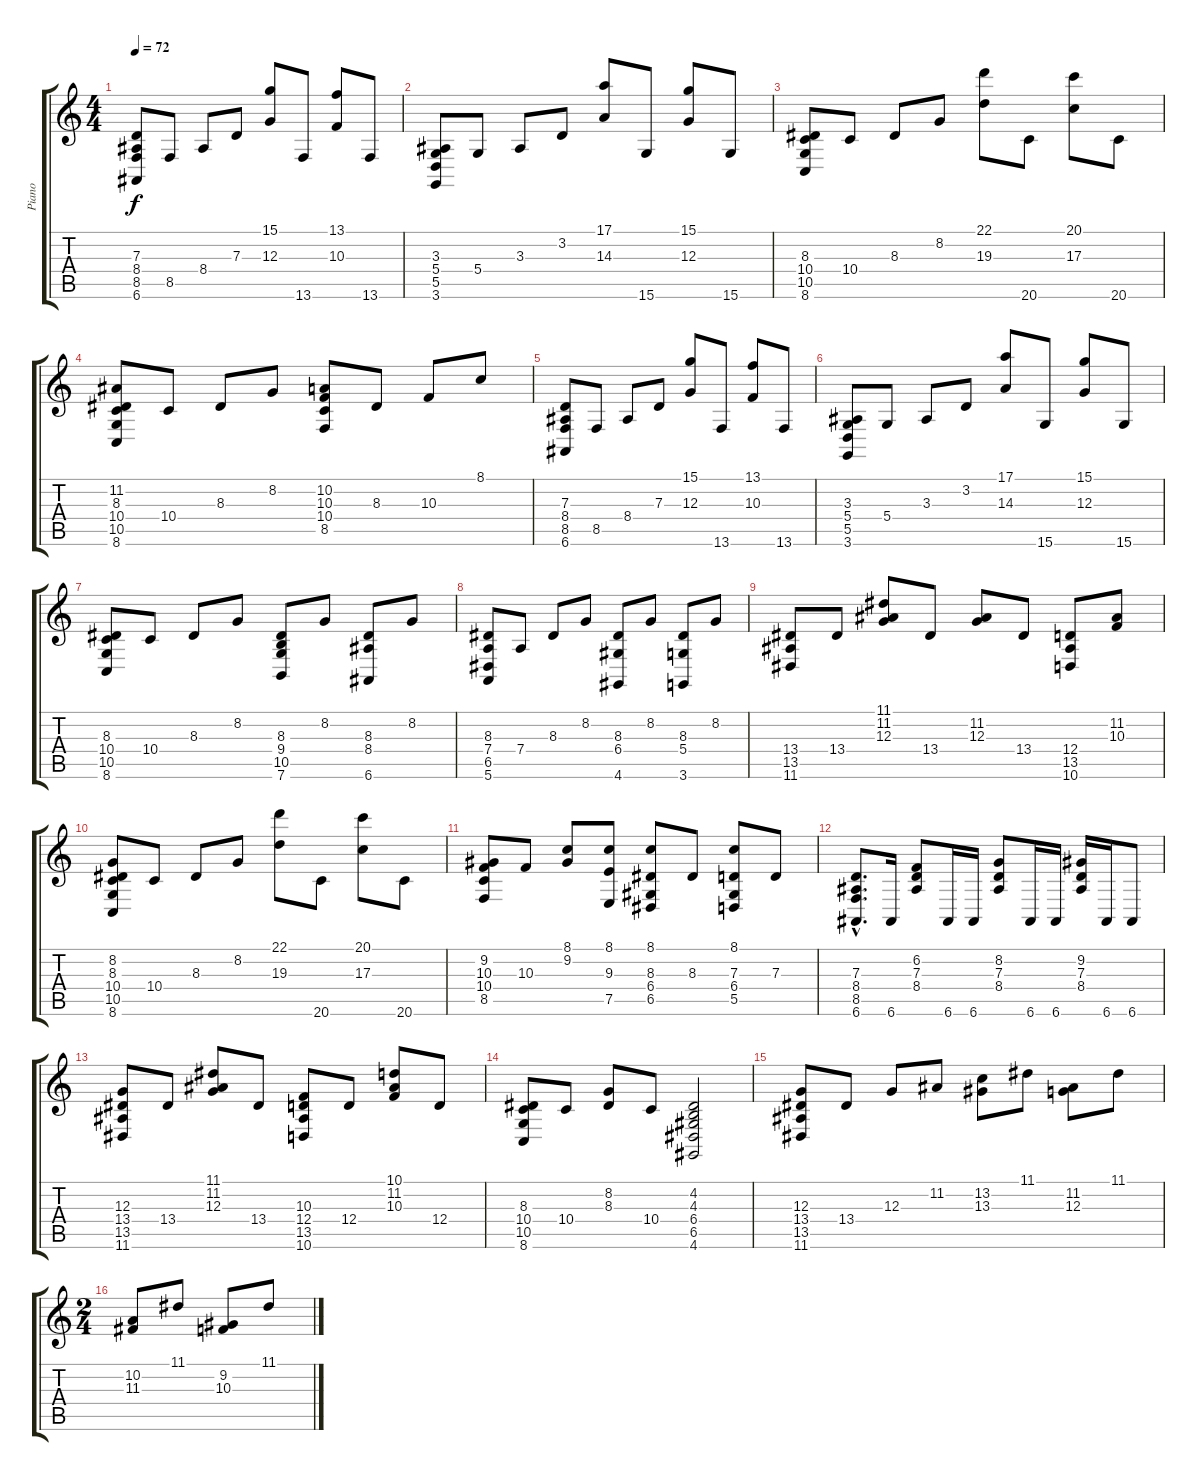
\track ("Piano" "Piano") {instrument brightacousticpiano}
\staff {score tabs}
\tuning (E4 B3 G3 D3 A2 E2) {hide}
\ts (4 4)
\tempo 72
\clef g2
\ks c
(7.3 8.4 8.5 6.6).8{dy f} 8.5.8 8.4.8 7.3.8 (15.1 12.3).8 13.6.8 (13.1 10.3).8 13.6.8 |
(3.3 5.4 5.5 3.6).8 5.4.8 3.3.8 3.2.8 (17.1 14.3).8 15.6.8 (15.1 12.3).8 15.6.8 |
(8.3 10.4 10.5 8.6).8 10.4.8 8.3.8 8.2.8 (22.1 19.3).8 20.6.8 (20.1 17.3).8 20.6.8 |
(11.2 8.3 10.4 10.5 8.6).8 10.4.8 8.3.8 8.2.8 (10.2 10.3 10.4 8.5).8 8.3.8 10.3.8 8.1.8 |
(7.3 8.4 8.5 6.6).8 8.5.8 8.4.8 7.3.8 (15.1 12.3).8 13.6.8 (13.1 10.3).8 13.6.8 |
(3.3 5.4 5.5 3.6).8 5.4.8 3.3.8 3.2.8 (17.1 14.3).8 15.6.8 (15.1 12.3).8 15.6.8 |
(8.3 10.4 10.5 8.6).8 10.4.8 8.3.8 8.2.8 (8.3 9.4 10.5 7.6).8 8.2.8 (8.3 8.4 6.6).8 8.2.8 |
(8.3 7.4 6.5 5.6).8 7.4.8 8.3.8 8.2.8 (8.3 6.4 4.6).8 8.2.8 (8.3 5.4 3.6).8 8.2.8 |
(13.4 13.5 11.6).8 13.4.8 (11.1 11.2 12.3).8 13.4.8 (11.2 12.3).8 13.4.8 (12.4 13.5 10.6).8 (11.2 10.3).8 |
(8.2 8.3 10.4 10.5 8.6).8 10.4.8 8.3.8 8.2.8 (22.1 19.3).8 20.6.8 (20.1 17.3).8 20.6.8 |
(9.2 10.3 10.4 8.5).8 10.3.8 (8.1 9.2).8 (8.1 9.3 7.5).8 (8.1 8.3 6.4 6.5).8 8.3.8 (8.1 7.3 6.4 5.5).8 7.3.8 |
(7.3{hac} 8.4{hac} 8.5{hac} 6.6{hac}).8{d} 6.6.16 (6.2 7.3 8.4).8 6.6.16 6.6.16 (8.2 7.3 8.4).8 6.6.16 6.6.16 (9.2 7.3 8.4).16 6.6.16 6.6.8 |
(12.3 13.4 13.5 11.6).8 13.4.8 (11.1 11.2 12.3).8 13.4.8 (10.3 12.4 13.5 10.6).8 12.4.8 (10.1 11.2 10.3).8 12.4.8 |
(8.3 10.4 10.5 8.6).8 10.4.8 (8.2 8.3).8 10.4.8 (4.2 4.3 6.4 6.5 4.6).2 |
(12.3 13.4 13.5 11.6).8 13.4.8 12.3.8 11.2.8 (13.2 13.3).8 11.1.8 (11.2 12.3).8 11.1.8 |
\ts (2 4)
(10.2 11.3).8 11.1.8 (9.2 10.3).8 11.1.8
